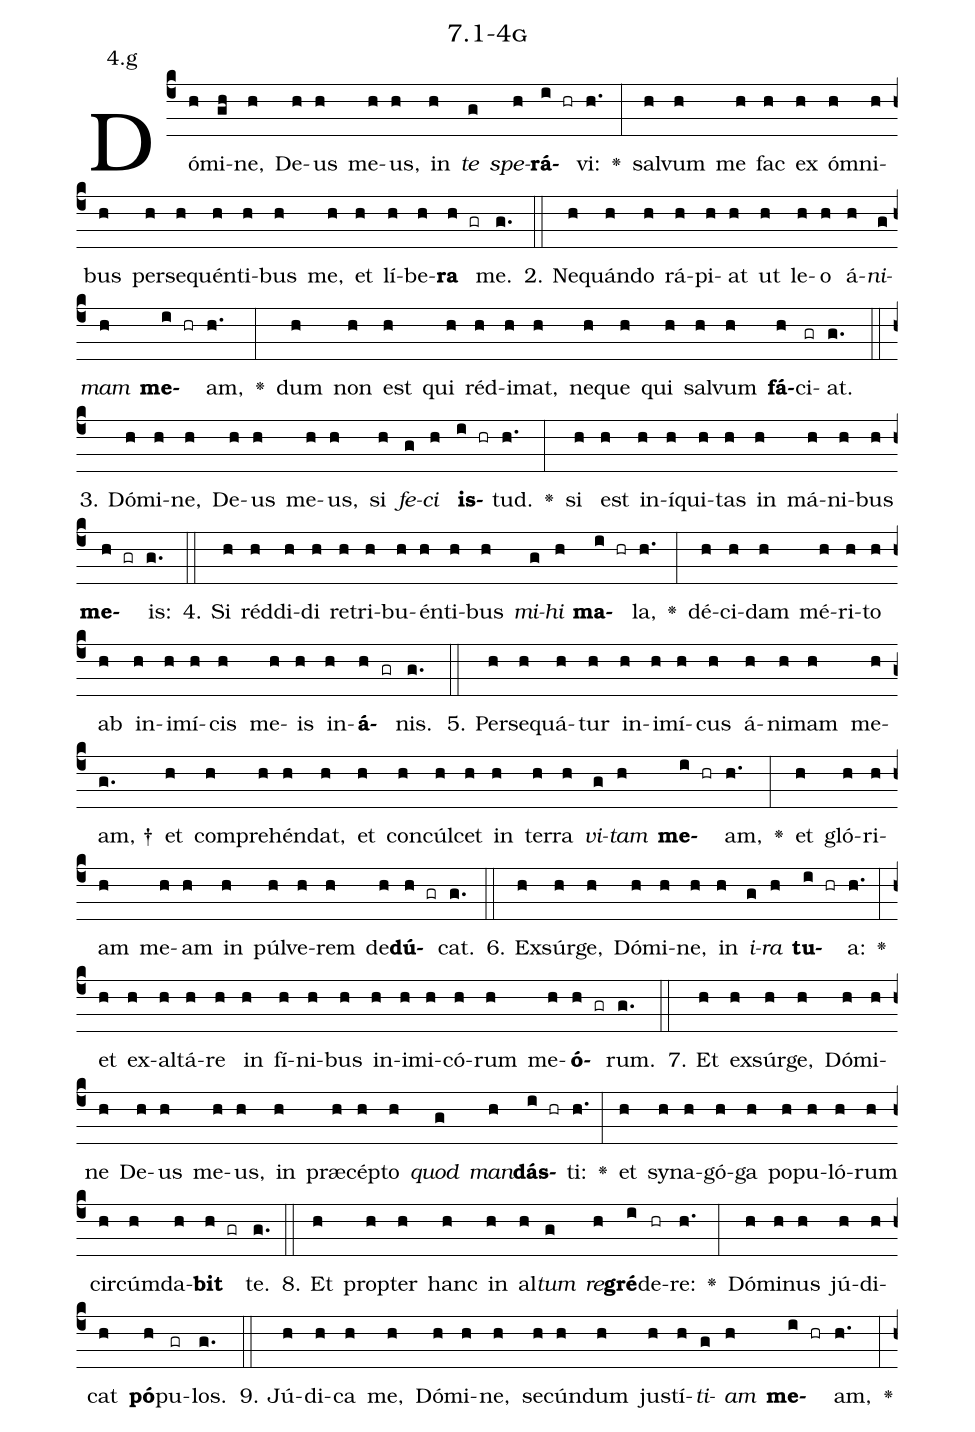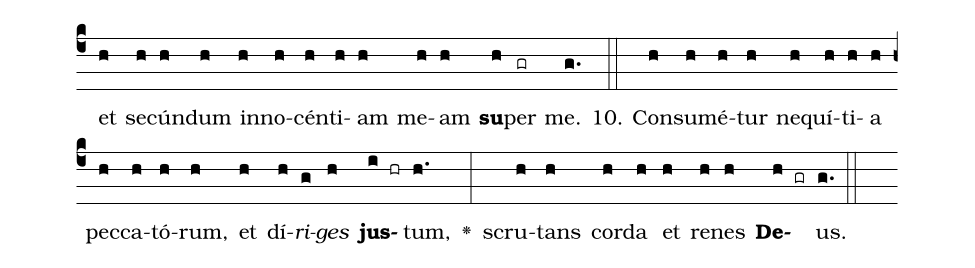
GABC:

name: 7.1-4g;
annotation: 4.g;
%%
(c4)Dó(h)mi(gh)ne,(h) De(h)us(h) me(h)us,(h) in(h) <i>te</i>(g) <i>spe</i>(h)<b>rá</b>(i hr)vi:(h.) <v>\greheightstar</v>(:) sal(h)vum(h) me(h) fac(h) ex(h) óm(h)ni(h)bus(h) per(h)se(h)quén(h)ti(h)bus(h) me,(h) et(h) lí(h)be(h)<b>ra</b>(h gr) me.(g.) (::)
2. Ne(h)quán(h)do(h) rá(h)pi(h)at(h) ut(h) le(h)o(h) á(h)<i>ni</i>(g)<i>mam</i>(h) <b>me</b>(i hr)am,(h.) <v>\greheightstar</v>(:) dum(h) non(h) est(h) qui(h) réd(h)i(h)mat,(h) ne(h)que(h) qui(h) sal(h)vum(h) <b>fá</b>(h)ci(gr)at.(g.) (::)
3. Dó(h)mi(h)ne,(h) De(h)us(h) me(h)us,(h) si(h) <i>fe</i>(g)<i>ci</i>(h) <b>is</b>(i hr)tud.(h.) <v>\greheightstar</v>(:) si(h) est(h) in(h)í(h)qui(h)tas(h) in(h) má(h)ni(h)bus(h) <b>me</b>(h gr)is:(g.) (::)
4. Si(h) réd(h)di(h)di(h) re(h)tri(h)bu(h)én(h)ti(h)bus(h) <i>mi</i>(g)<i>hi</i>(h) <b>ma</b>(i hr)la,(h.) <v>\greheightstar</v>(:) dé(h)ci(h)dam(h) mé(h)ri(h)to(h) ab(h) in(h)i(h)mí(h)cis(h) me(h)is(h) in(h)<b>á</b>(h gr)nis.(g.) (::)
5. Per(h)se(h)quá(h)tur(h) in(h)i(h)mí(h)cus(h) á(h)ni(h)mam(h) me(h)am, †(g.) et(h) com(h)pre(h)hén(h)dat,(h) et(h) con(h)cúl(h)cet(h) in(h) ter(h)ra(h) <i>vi</i>(g)<i>tam</i>(h) <b>me</b>(i hr)am,(h.) <v>\greheightstar</v>(:) et(h) gló(h)ri(h)am(h) me(h)am(h) in(h) púl(h)ve(h)rem(h) de(h)<b>dú</b>(h gr)cat.(g.) (::)
6. Ex(h)súr(h)ge,(h) Dó(h)mi(h)ne,(h) in(h) <i>i</i>(g)<i>ra</i>(h) <b>tu</b>(i hr)a:(h.) <v>\greheightstar</v>(:) et(h) ex(h)al(h)tá(h)re(h) in(h) fí(h)ni(h)bus(h) in(h)i(h)mi(h)có(h)rum(h) me(h)<b>ó</b>(h gr)rum.(g.) (::)
7. Et(h) ex(h)súr(h)ge,(h) Dó(h)mi(h)ne(h) De(h)us(h) me(h)us,(h) in(h) præ(h)cép(h)to(h) <i>quod</i>(g) <i>man</i>(h)<b>dás</b>(i hr)ti:(h.) <v>\greheightstar</v>(:) et(h) sy(h)na(h)gó(h)ga(h) po(h)pu(h)ló(h)rum(h) cir(h)cúm(h)da(h)<b>bit</b>(h gr) te.(g.) (::)
8. Et(h) prop(h)ter(h) hanc(h) in(h) al(h)<i>tum</i>(g) <i>re</i>(h)<b>gré</b>(i)de(hr)re:(h.) <v>\greheightstar</v>(:) Dó(h)mi(h)nus(h) jú(h)di(h)cat(h) <b>pó</b>(h)pu(gr)los.(g.) (::)
9. Jú(h)di(h)ca(h) me,(h) Dó(h)mi(h)ne,(h) se(h)cún(h)dum(h) jus(h)tí(h)<i>ti</i>(g)<i>am</i>(h) <b>me</b>(i hr)am,(h.) <v>\greheightstar</v>(:) et(h) se(h)cún(h)dum(h) in(h)no(h)cén(h)ti(h)am(h) me(h)am(h) <b>su</b>(h)per(gr) me.(g.) (::)
10. Con(h)su(h)mé(h)tur(h) ne(h)quí(h)ti(h)a(h) pec(h)ca(h)tó(h)rum,(h) et(h) dí(h)<i>ri</i>(g)<i>ges</i>(h) <b>jus</b>(i hr)tum,(h.) <v>\greheightstar</v>(:) scru(h)tans(h) cor(h)da(h) et(h) re(h)nes(h) <b>De</b>(h gr)us.(g.) (::)
